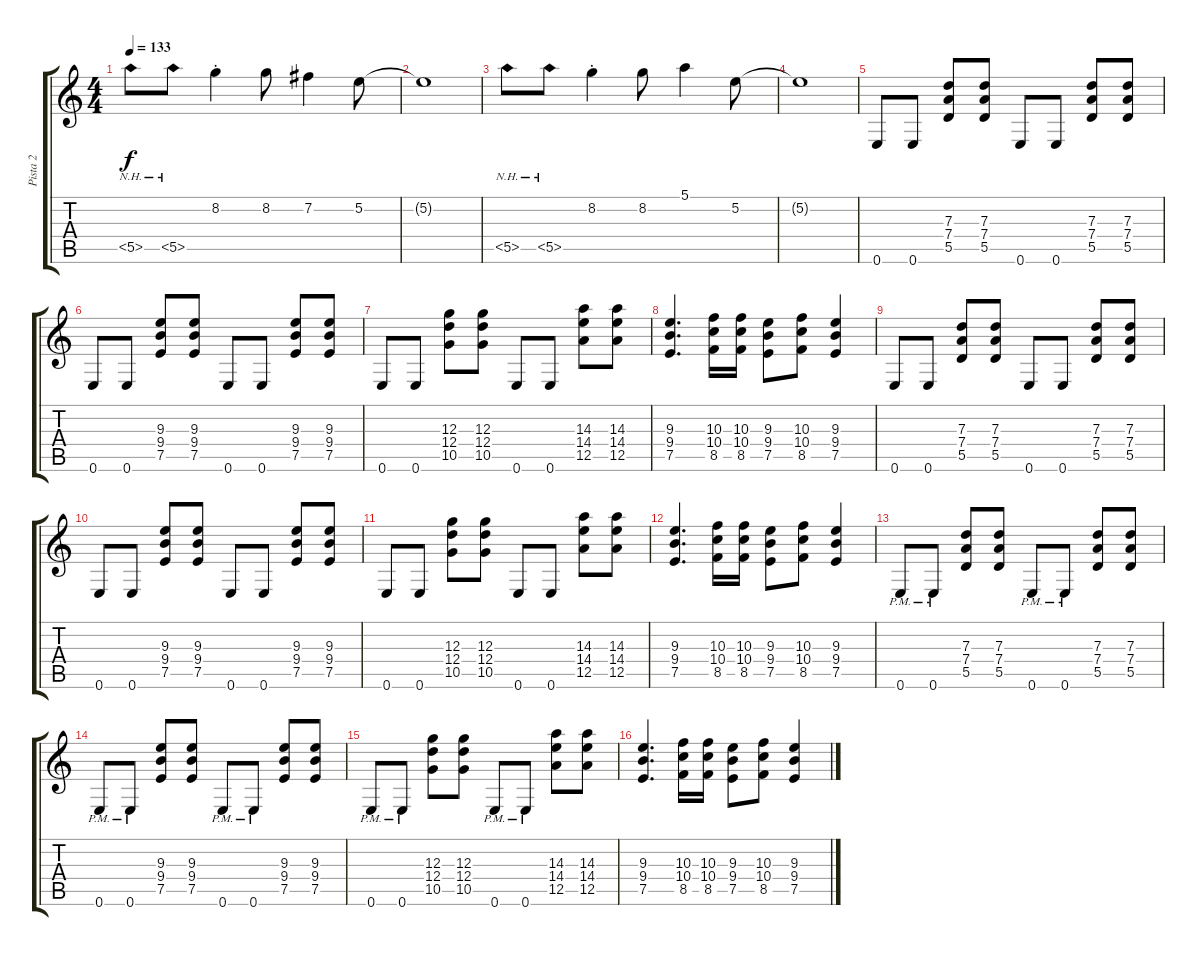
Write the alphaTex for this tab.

\track ("Pista 2" "Pista 2") {instrument overdrivenguitar}
\staff {score tabs}
\tuning (E4 B3 G3 D3 A2 E2) {hide}
\ts (4 4)
\tempo 133
\clef g2
\ks c
5.5{nh}.8{dy f} 5.5{nh}.8 8.2{st}.4 8.2.8 7.2.4 5.2.8 |
5.2{t}.1 |
5.5{nh}.8 5.5{nh}.8 8.2{st}.4 8.2.8 5.1.4 5.2.8 |
5.2{t}.1 |
0.6.8 0.6.8 (7.3 7.4 5.5).8 (7.3 7.4 5.5).8 0.6.8 0.6.8 (7.3 7.4 5.5).8 (7.3 7.4 5.5).8 |
0.6.8 0.6.8 (9.3 9.4 7.5).8 (9.3 9.4 7.5).8 0.6.8 0.6.8 (9.3 9.4 7.5).8 (9.3 9.4 7.5).8 |
0.6.8 0.6.8 (12.3 12.4 10.5).8 (12.3 12.4 10.5).8 0.6.8 0.6.8 (14.3 14.4 12.5).8 (14.3 14.4 12.5).8 |
(9.3 9.4 7.5).4{d} (10.3 10.4 8.5).16 (10.3 10.4 8.5).16 (9.3 9.4 7.5).8 (10.3 10.4 8.5).8 (9.3 9.4 7.5).4 |
0.6.8 0.6.8 (7.3 7.4 5.5).8 (7.3 7.4 5.5).8 0.6.8 0.6.8 (7.3 7.4 5.5).8 (7.3 7.4 5.5).8 |
0.6.8 0.6.8 (9.3 9.4 7.5).8 (9.3 9.4 7.5).8 0.6.8 0.6.8 (9.3 9.4 7.5).8 (9.3 9.4 7.5).8 |
0.6.8 0.6.8 (12.3 12.4 10.5).8 (12.3 12.4 10.5).8 0.6.8 0.6.8 (14.3 14.4 12.5).8 (14.3 14.4 12.5).8 |
(9.3 9.4 7.5).4{d} (10.3 10.4 8.5).16 (10.3 10.4 8.5).16 (9.3 9.4 7.5).8 (10.3 10.4 8.5).8 (9.3 9.4 7.5).4 |
0.6{pm}.8 0.6{pm}.8 (7.3 7.4 5.5).8 (7.3 7.4 5.5).8 0.6{pm}.8 0.6{pm}.8 (7.3 7.4 5.5).8 (7.3 7.4 5.5).8 |
0.6{pm}.8 0.6{pm}.8 (9.3 9.4 7.5).8 (9.3 9.4 7.5).8 0.6{pm}.8 0.6{pm}.8 (9.3 9.4 7.5).8 (9.3 9.4 7.5).8 |
0.6{pm}.8 0.6{pm}.8 (12.3 12.4 10.5).8 (12.3 12.4 10.5).8 0.6{pm}.8 0.6{pm}.8 (14.3 14.4 12.5).8 (14.3 14.4 12.5).8 |
(9.3 9.4 7.5).4{d} (10.3 10.4 8.5).16 (10.3 10.4 8.5).16 (9.3 9.4 7.5).8 (10.3 10.4 8.5).8 (9.3 9.4 7.5).4
